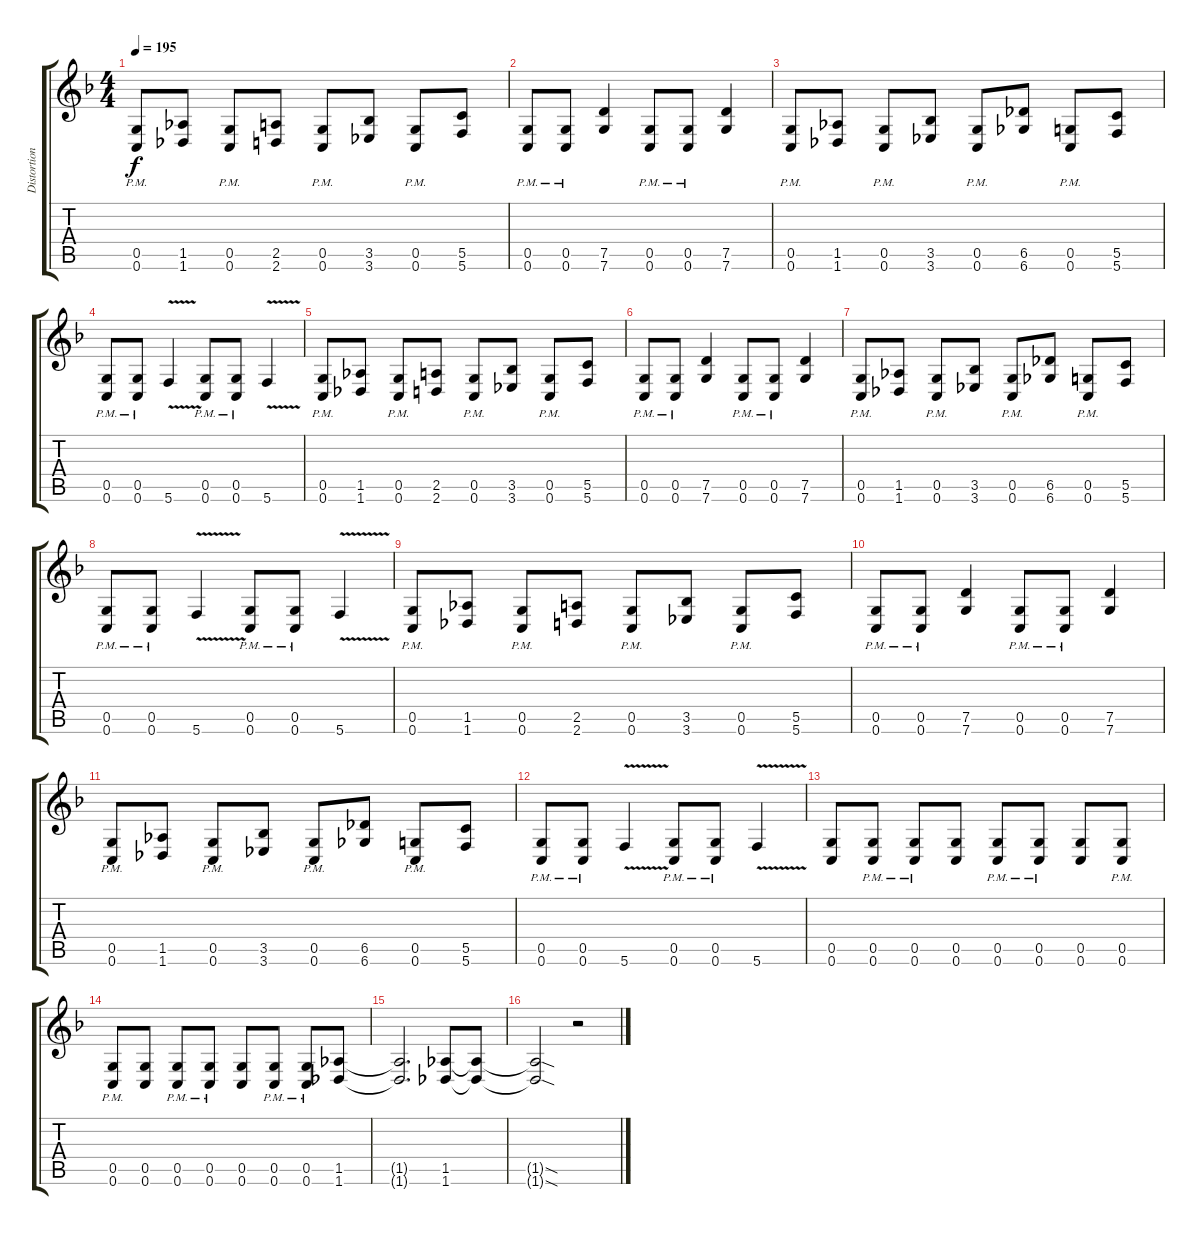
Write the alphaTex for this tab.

\track ("Distortion" "Distortion") {instrument distortionguitar}
\staff {score tabs}
\tuning (D4 A3 F3 C3 G2 C2) {hide}
\ts (4 4)
\tempo 195
\clef g2
\ks f
(0.5{pm} 0.6{pm}).8{dy f} (1.5 1.6).8 (0.5{pm} 0.6{pm}).8 (2.5 2.6).8 (0.5{pm} 0.6{pm}).8 (3.5 3.6).8 (0.5{pm} 0.6{pm}).8 (5.5 5.6).8 |
(0.5{pm} 0.6{pm}).8 (0.5{pm} 0.6{pm}).8 (7.5 7.6).4 (0.5{pm} 0.6{pm}).8 (0.5{pm} 0.6{pm}).8 (7.5 7.6).4 |
(0.5{pm} 0.6{pm}).8 (1.5 1.6).8 (0.5{pm} 0.6{pm}).8 (3.5 3.6).8 (0.5{pm} 0.6{pm}).8 (6.5 6.6).8 (0.5{pm} 0.6{pm}).8 (5.5 5.6).8 |
(0.5{pm} 0.6{pm}).8 (0.5{pm} 0.6{pm}).8 5.6{v}.4 (0.5{pm} 0.6{pm}).8 (0.5{pm} 0.6{pm}).8 5.6{v}.4 |
(0.5{pm} 0.6{pm}).8 (1.5 1.6).8 (0.5{pm} 0.6{pm}).8 (2.5 2.6).8 (0.5{pm} 0.6{pm}).8 (3.5 3.6).8 (0.5{pm} 0.6{pm}).8 (5.5 5.6).8 |
(0.5{pm} 0.6{pm}).8 (0.5{pm} 0.6{pm}).8 (7.5 7.6).4 (0.5{pm} 0.6{pm}).8 (0.5{pm} 0.6{pm}).8 (7.5 7.6).4 |
(0.5{pm} 0.6{pm}).8 (1.5 1.6).8 (0.5{pm} 0.6{pm}).8 (3.5 3.6).8 (0.5{pm} 0.6{pm}).8 (6.5 6.6).8 (0.5{pm} 0.6{pm}).8 (5.5 5.6).8 |
(0.5{pm} 0.6{pm}).8 (0.5{pm} 0.6{pm}).8 5.6{v}.4 (0.5{pm} 0.6{pm}).8 (0.5{pm} 0.6{pm}).8 5.6{v}.4 |
(0.5{pm} 0.6{pm}).8 (1.5 1.6).8 (0.5{pm} 0.6{pm}).8 (2.5 2.6).8 (0.5{pm} 0.6{pm}).8 (3.5 3.6).8 (0.5{pm} 0.6{pm}).8 (5.5 5.6).8 |
(0.5{pm} 0.6{pm}).8 (0.5{pm} 0.6{pm}).8 (7.5 7.6).4 (0.5{pm} 0.6{pm}).8 (0.5{pm} 0.6{pm}).8 (7.5 7.6).4 |
(0.5{pm} 0.6{pm}).8 (1.5 1.6).8 (0.5{pm} 0.6{pm}).8 (3.5 3.6).8 (0.5{pm} 0.6{pm}).8 (6.5 6.6).8 (0.5{pm} 0.6{pm}).8 (5.5 5.6).8 |
(0.5{pm} 0.6{pm}).8 (0.5{pm} 0.6{pm}).8 5.6{v}.4 (0.5{pm} 0.6{pm}).8 (0.5{pm} 0.6{pm}).8 5.6{v}.4 |
(0.5 0.6).8 (0.5{pm} 0.6{pm}).8 (0.5{pm} 0.6{pm}).8 (0.5 0.6).8 (0.5{pm} 0.6{pm}).8 (0.5{pm} 0.6{pm}).8 (0.5 0.6).8 (0.5{pm} 0.6{pm}).8 |
(0.5{pm} 0.6{pm}).8 (0.5 0.6).8 (0.5{pm} 0.6{pm}).8 (0.5{pm} 0.6{pm}).8 (0.5 0.6).8 (0.5{pm} 0.6{pm}).8 (0.5{pm} 0.6{pm}).8 (1.5 1.6).8 |
(1.5{t} 1.6{t}).2{d} (1.5 1.6).8 (1.5{t} 1.6{t}).8 |
(1.5{sod t} 1.6{sod t}).2 r.2
